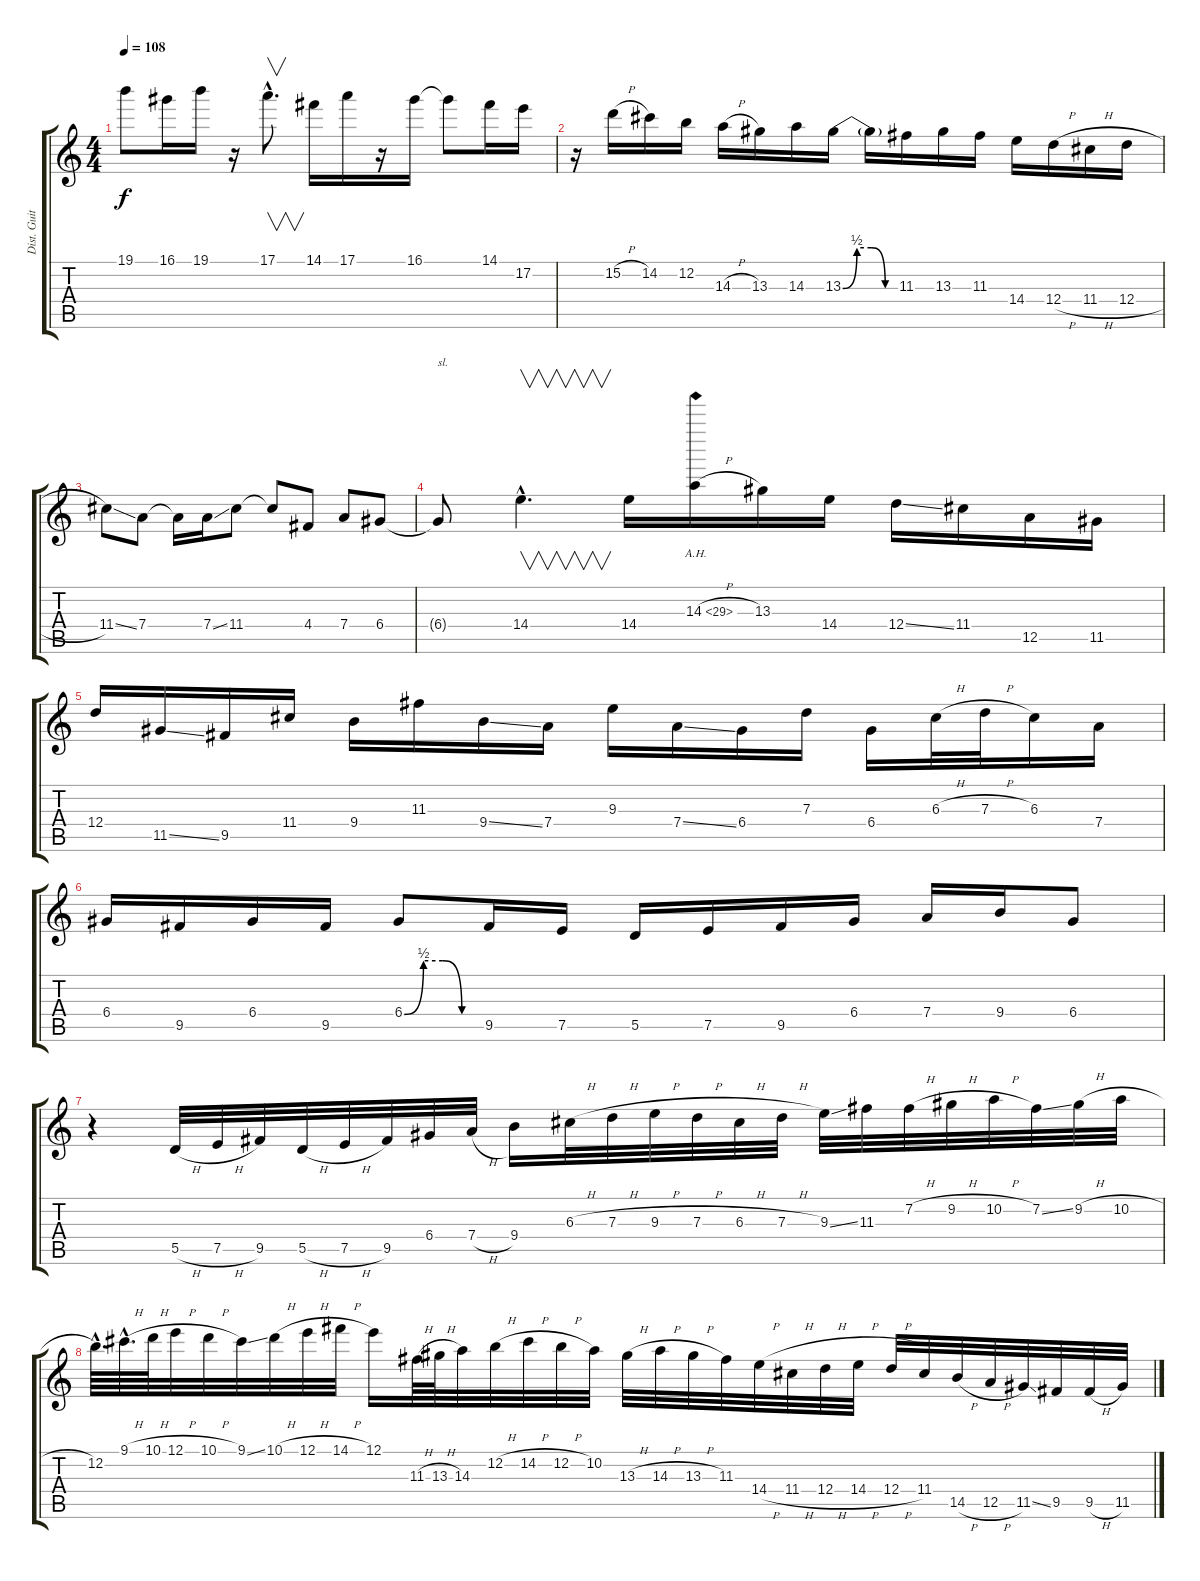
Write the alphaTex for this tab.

\track ("Dist. Guitar" "Dist. Guit") {instrument distortionguitar}
\staff {score tabs}
\tuning (E4 B3 G3 D3 A2 D2) {hide}
\ts (4 4)
\tempo 108
\clef g2
\ks c
19.1{t}.8{dy f} 16.1.16 19.1.16 r.16 17.1{hac}.8{v d} 14.1.16 17.1.16 r.16 16.1.16 16.1{t}.8 14.1.16 17.2.16 |
r.16 15.2{h}.16 14.2.16 12.2.16 14.3{h}.16 13.3.16 14.3.16 13.3{be (custom 0 0 15 2 30 2 45 0 60 0)}.16 13.3{t}.16 11.3.16 13.3.16 11.3.16 14.4.16 12.4{h}.16 11.4{h}.16 12.4{h}.16 |
11.4{ss}.8 7.4.8 7.4{t}.16 7.4{ss}.16 11.4.8 11.4{t}.8 4.4.8 7.4.8 6.4.8 |
6.4{t}.8{txt "sl."} 14.4{hac}.4{v d} 14.4.16 14.3{ah 15 h}.16 13.3.16 14.4.16 12.4{ss}.16 11.4.16 12.5.16 11.5.16 |
12.4.16 11.5{ss}.16 9.5.16 11.4.16 9.4.16 11.3.16 9.4{ss}.16 7.4.16 9.3.16 7.4{ss}.16 6.4.16 7.3.16 6.4.16 6.3{h}.32 7.3{h}.32 6.3.16 7.4.16 |
6.4.16 9.5.16 6.4.16 9.5.16 6.4{be (custom 0 0 15 2 30 2 45 0 60 0)}.8 9.5.16 7.5.16 5.5.16 7.5.16 9.5.16 6.4.16 7.4.16 9.4.16 6.4.8 |
r.4 5.5{h}.32 7.5{h}.32 9.5.32 5.5{h}.32 7.5{h}.32 9.5.32 6.4.32 7.4{h}.32 9.4.16 6.3{h}.32 7.3{h}.32 9.3{h}.32 7.3{h}.32 6.3{h}.32 7.3{h}.32 9.3{ss}.32 11.3.32 7.2{h}.32 9.2{h}.32 10.2{h}.32 7.2{ss}.32 9.2{h}.32 10.2{h}.32 |
12.2{hac}.64{d} 9.1{h hac}.64{d} 10.1{h}.64 12.1{h}.32 10.1{h}.32 9.1{ss}.32 10.1{h}.32 12.1{h}.32 14.1{h}.32 12.1.16 11.3{h}.64 13.3{h}.64 14.3.32 12.2{h}.32 14.2{h}.32 12.2{h}.32 10.2.32 13.3{h}.32 14.3{h}.32 13.3{h}.32 11.3.32 14.4{h}.32 11.4{h}.32 12.4{h}.32 14.4{h}.32 12.4{h}.32 11.4.32 14.5{h}.32 12.5{h}.32 11.5{ss}.32 9.5.32 9.5{h}.32 11.5.32
